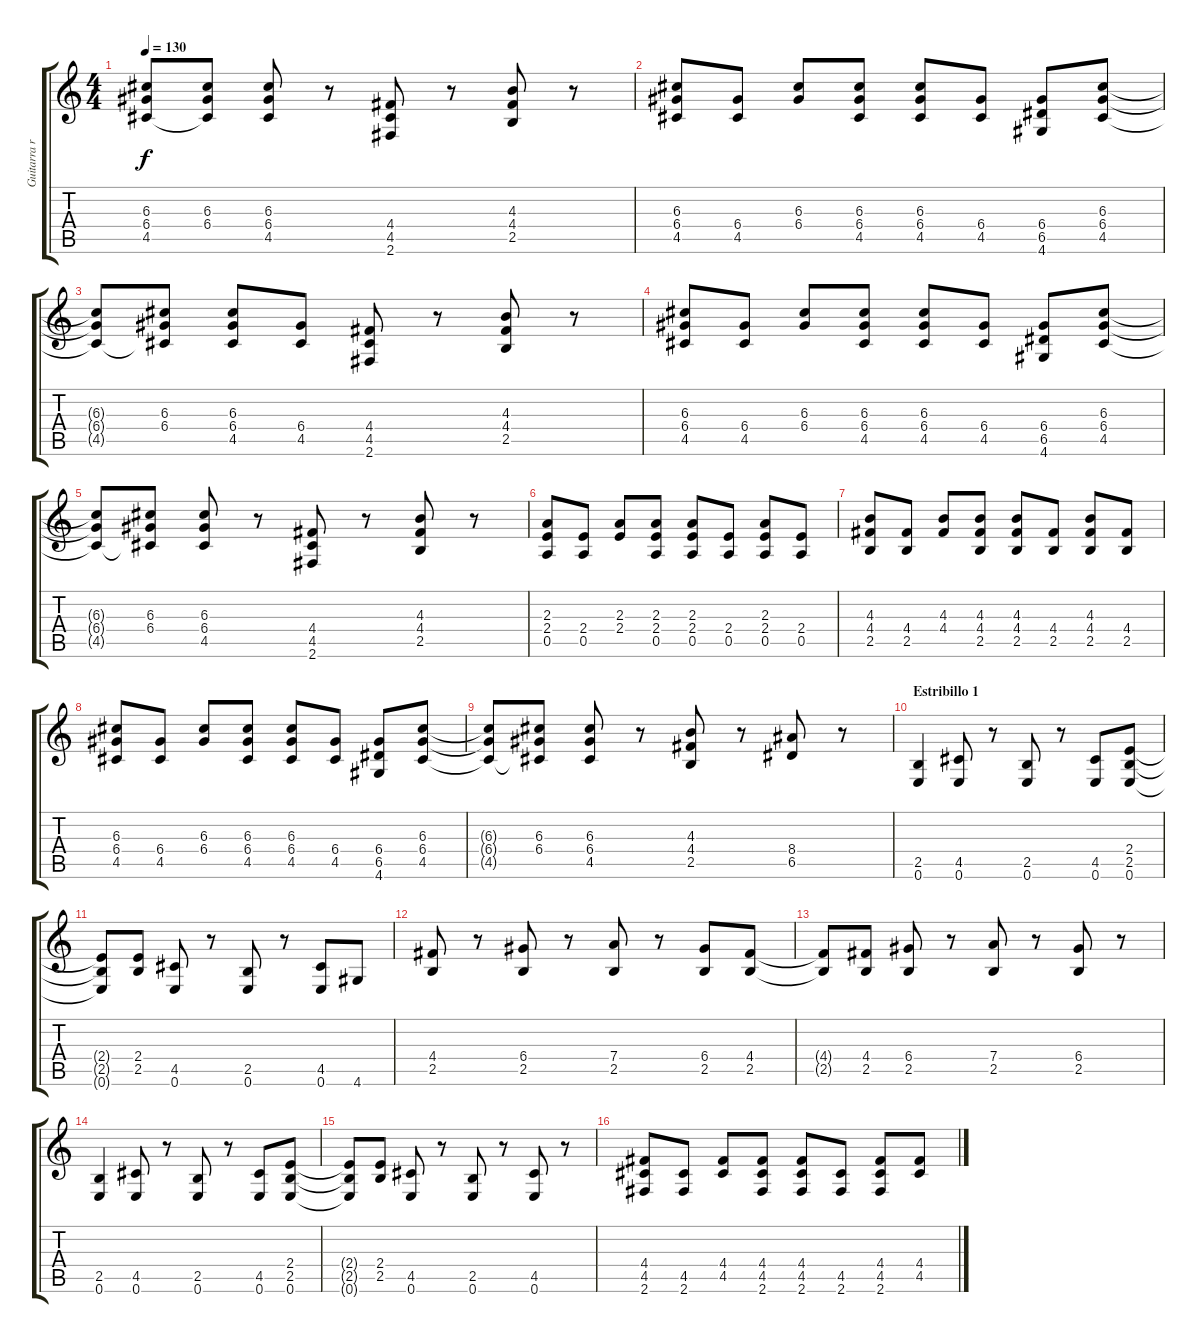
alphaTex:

\track ("Guitarra rítmica" "Guitarra r") {instrument distortionguitar}
\staff {score tabs}
\tuning (E4 B3 G3 D3 A2 E2) {hide}
\ts (4 4)
\tempo 130
\clef g2
\ks c
(6.3{t} 6.4{t} 4.5{t}).8{dy f} (6.3 6.4 4.5{t}).8 (6.3 6.4 4.5).8 r.8 (4.4 4.5 2.6).8 r.8 (4.3 4.4 2.5).8 r.8 |
(6.3 6.4 4.5).8 (6.4 4.5).8 (6.3 6.4).8 (6.3 6.4 4.5).8 (6.3 6.4 4.5).8 (6.4 4.5).8 (6.4 6.5 4.6).8 (6.3 6.4 4.5).8 |
(6.3{t} 6.4{t} 4.5{t}).8 (6.3 6.4 4.5{t}).8 (6.3 6.4 4.5).8 (6.4 4.5).8 (4.4 4.5 2.6).8 r.8 (4.3 4.4 2.5).8 r.8 |
(6.3 6.4 4.5).8 (6.4 4.5).8 (6.3 6.4).8 (6.3 6.4 4.5).8 (6.3 6.4 4.5).8 (6.4 4.5).8 (6.4 6.5 4.6).8 (6.3 6.4 4.5).8 |
(6.3{t} 6.4{t} 4.5{t}).8 (6.3 6.4 4.5{t}).8 (6.3 6.4 4.5).8 r.8 (4.4 4.5 2.6).8 r.8 (4.3 4.4 2.5).8 r.8 |
(2.3 2.4 0.5).8 (2.4 0.5).8 (2.3 2.4).8 (2.3 2.4 0.5).8 (2.3 2.4 0.5).8 (2.4 0.5).8 (2.3 2.4 0.5).8 (2.4 0.5).8 |
(4.3 4.4 2.5).8 (4.4 2.5).8 (4.3 4.4).8 (4.3 4.4 2.5).8 (4.3 4.4 2.5).8 (4.4 2.5).8 (4.3 4.4 2.5).8 (4.4 2.5).8 |
(6.3 6.4 4.5).8 (6.4 4.5).8 (6.3 6.4).8 (6.3 6.4 4.5).8 (6.3 6.4 4.5).8 (6.4 4.5).8 (6.4 6.5 4.6).8 (6.3 6.4 4.5).8 |
(6.3{t} 6.4{t} 4.5{t}).8 (6.3 6.4 4.5{t}).8 (6.3 6.4 4.5).8 r.8 (4.3 4.4 2.5).8 r.8 (8.4 6.5).8 r.8 |
\section ("" "Estribillo 1")
(2.5 0.6).4 (4.5 0.6).8 r.8 (2.5 0.6).8 r.8 (4.5 0.6).8 (2.4 2.5 0.6).8 |
(2.4{t} 2.5{t} 0.6{t}).8 (2.4 2.5).8 (4.5 0.6).8 r.8 (2.5 0.6).8 r.8 (4.5 0.6).8 4.6.8 |
(4.4 2.5).8 r.8 (6.4 2.5).8 r.8 (7.4 2.5).8 r.8 (6.4 2.5).8 (4.4 2.5).8 |
(4.4{t} 2.5{t}).8 (4.4 2.5).8 (6.4 2.5).8 r.8 (7.4 2.5).8 r.8 (6.4 2.5).8 r.8 |
(2.5 0.6).4 (4.5 0.6).8 r.8 (2.5 0.6).8 r.8 (4.5 0.6).8 (2.4 2.5 0.6).8 |
(2.4{t} 2.5{t} 0.6{t}).8 (2.4 2.5).8 (4.5 0.6).8 r.8 (2.5 0.6).8 r.8 (4.5 0.6).8 r.8 |
(4.4 4.5 2.6).8 (4.5 2.6).8 (4.4 4.5).8 (4.4 4.5 2.6).8 (4.4 4.5 2.6).8 (4.5 2.6).8 (4.4 4.5 2.6).8 (4.4 4.5).8
